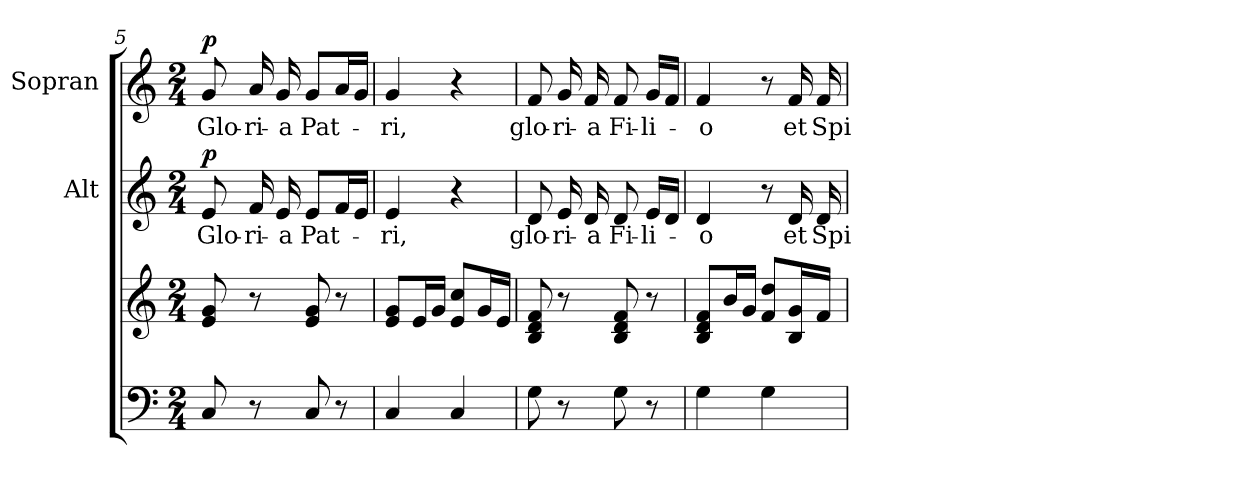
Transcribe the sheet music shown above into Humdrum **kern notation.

**kern	**kern	**kern	**text	**dynam	**kern	**text	**dynam
*part3	*part3	*part2	*part2	*part2	*part1	*part1	*part1
*staff4	*staff3	*staff2	*staff2	*staff2	*staff1	*staff1	*staff1
*	*	*I"Alt	*	*	*I"Sopran	*	*
*	*	*I'A.	*	*	*I'S.	*	*
*clefF4	*clefG2	*clefG2	*	*	*clefG2	*	*
*k[]	*k[]	*k[]	*	*	*k[]	*	*
*C:	*C:	*C:	*	*	*C:	*	*
*M2/4	*M2/4	*M2/4	*	*	*M2/4	*	*
=5	=5	=5	=5	=5	=5	=5	=5
!	!	!	!LO:LY:b	!LO:DY:a	!	!LO:LY:b	!LO:DY:a
8C/	8e/ 8g/	8e/	Glo-	p	8g/	Glo-	p
!	!	!	!LO:LY:b	!	!	!LO:LY:b	!
8r	8r	16f/	-ri-	.	16a/	-ri-	.
!	!	!	!LO:LY:b	!	!	!LO:LY:b	!
.	.	16e/	-a	.	16g/	-a	.
!	!	!	!LO:LY:b	!	!	!LO:LY:b	!
8C/	8e/ 8g/	8e/L	Pat-	.	8g/L	Pat-	.
8r	8r	16f/L	.	.	16a/L	.	.
.	.	16e/JJ	.	.	16g/JJ	.	.
=6	=6	=6	=6	=6	=6	=6	=6
!	!	!	!LO:LY:b	!	!	!LO:LY:b	!
4C/	8e/ 8g/L	4e/	-ri,	.	4g/	-ri,	.
.	16e/L	.	.	.	.	.	.
.	16g/JJ	.	.	.	.	.	.
4C/	8e/ 8cc/L	4r	.	.	4r	.	.
.	16g/L	.	.	.	.	.	.
.	16e/JJ	.	.	.	.	.	.
!!LO:LB:g=z
=7	=7	=7	=7	=7	=7	=7	=7
!	!	!	!LO:LY:b	!	!	!LO:LY:b	!
8G\	8B/ 8d/ 8f/	8d/	glo-	.	8f/	glo-	.
!	!	!	!LO:LY:b	!	!	!LO:LY:b	!
8r	8r	16e/	-ri-	.	16g/	-ri-	.
!	!	!	!LO:LY:b	!	!	!LO:LY:b	!
.	.	16d/	-a	.	16f/	-a	.
!	!	!	!LO:LY:b	!	!	!LO:LY:b	!
8G\	8B/ 8d/ 8f/	8d/	Fi-	.	8f/	Fi-	.
!	!	!	!LO:LY:b	!	!	!LO:LY:b	!
8r	8r	16e/LL	-li-	.	16g/LL	-li-	.
.	.	16d/JJ	.	.	16f/JJ	.	.
=8	=8	=8	=8	=8	=8	=8	=8
!	!	!	!LO:LY:b	!	!	!LO:LY:b	!
4G\	8B/ 8d/ 8f/L	4d/	-o	.	4f/	-o	.
.	16b/L	.	.	.	.	.	.
.	16g/JJ	.	.	.	.	.	.
4G\	8f/ 8dd/L	8r	.	.	8r	.	.
!	!	!	!LO:LY:b	!	!	!LO:LY:b	!
.	16B/ 16g/L	16d/	et	.	16f/	et	.
!	!	!	!LO:LY:b	!	!	!LO:LY:b	!
.	16f/JJ	16d/	Spi-	.	16f/	Spi-	.
=	=	=	=	=	=	=	=
*-	*-	*-	*-	*-	*-	*-	*-
